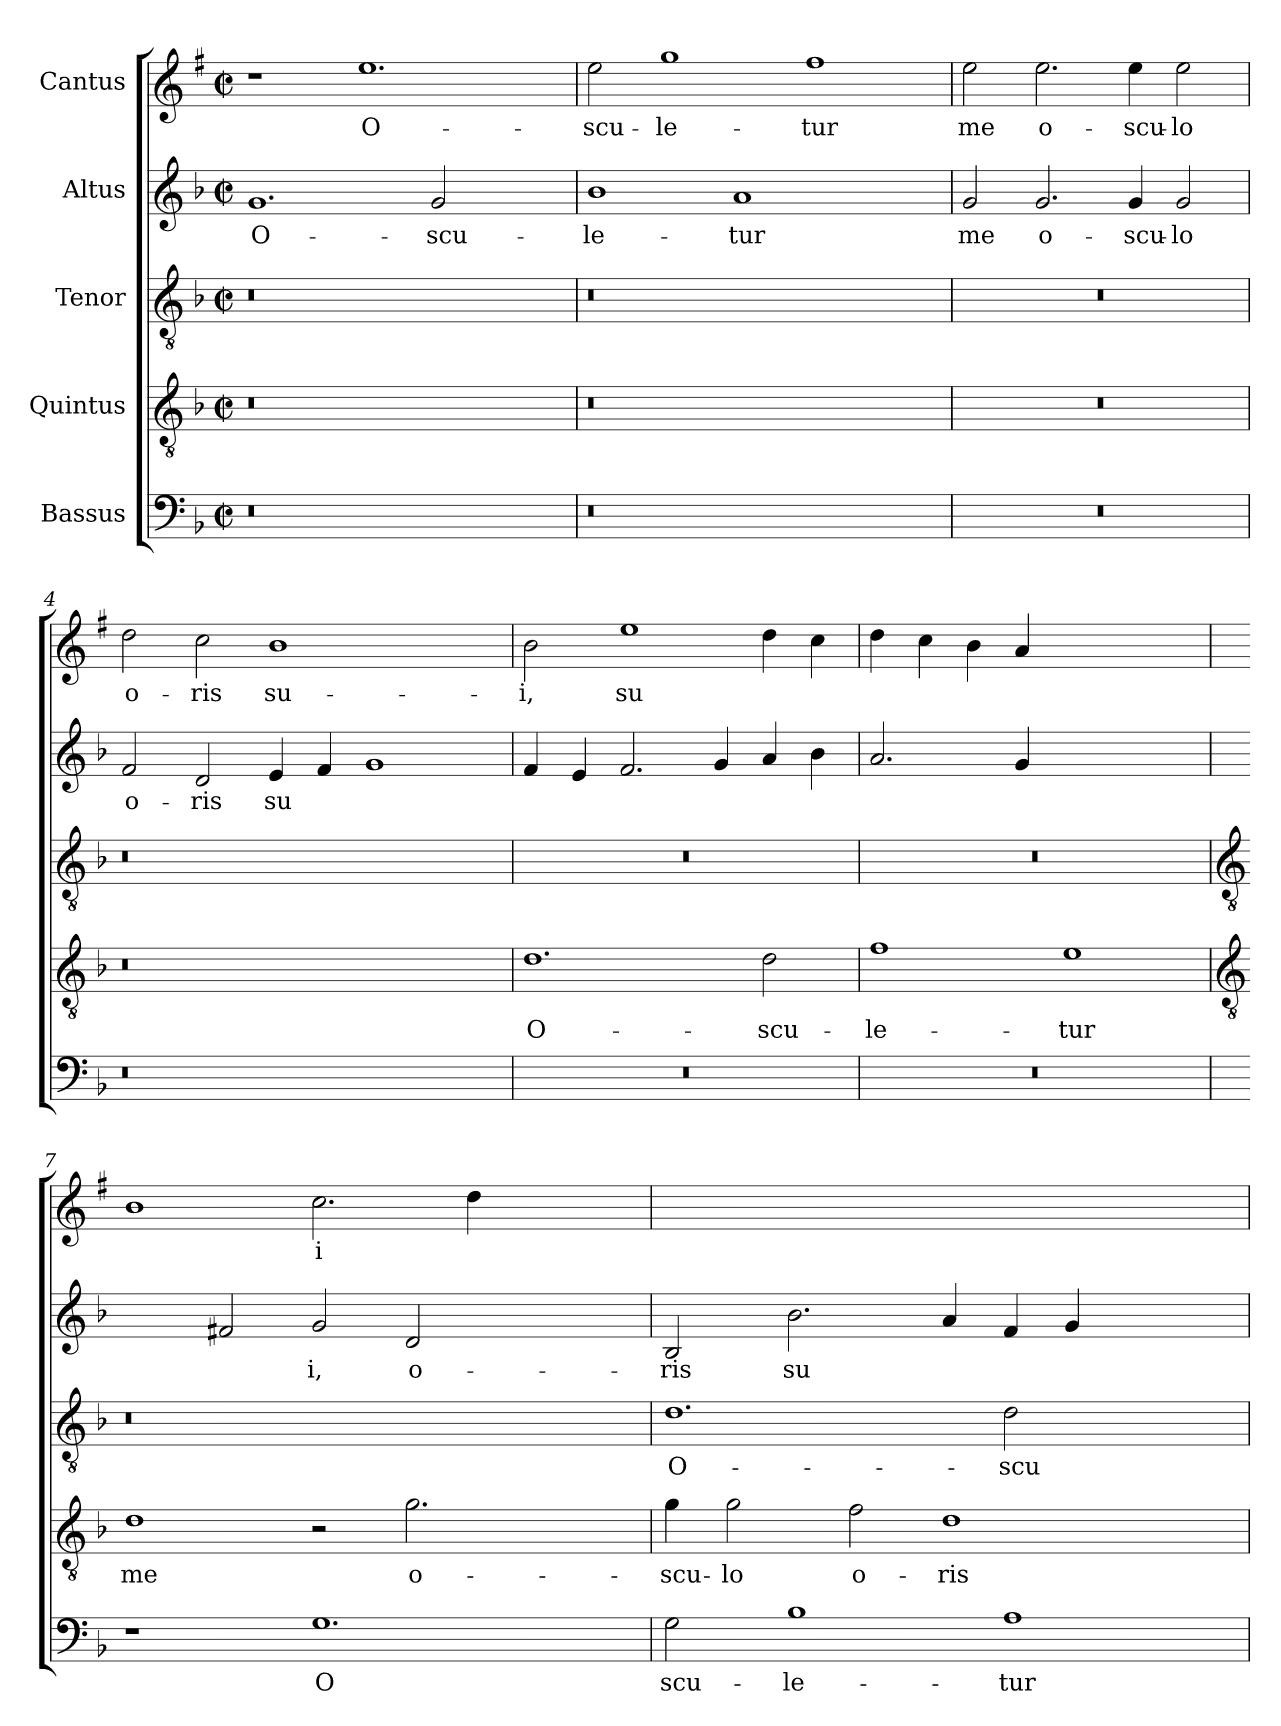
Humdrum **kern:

**kern	**text	**kern	**text	**kern	**text	**kern	**text	**kern	**text
*part5	*part5	*part4	*part4	*part3	*part3	*part2	*part2	*part1	*part1
*staff5	*staff5	*staff4	*staff4	*staff3	*staff3	*staff2	*staff2	*staff1	*staff1
*I"Bassus	*	*I"Quintus	*	*I"Tenor	*	*I"Altus	*	*I"Cantus	*
*clefF4	*	*clefGv2	*	*clefGv2	*	*clefG2	*	*clefG2	*
*	*	*	*	*	*	*	*	*ITrd1c2	*
*k[b-]	*	*k[b-]	*	*k[b-]	*	*k[b-]	*	*k[b-]	*
*F:	*	*F:	*	*F:	*	*F:	*	*F:	*
*M4/2	*	*M4/2	*	*M4/2	*	*M4/2	*	*M4/2	*
*met(c|)	*	*met(c|)	*	*met(c|)	*	*met(c|)	*	*met(c|)	*
=1	=1	=1	=1	=1	=1	=1	=1	=1	=1
!	!	!	!	!	!	!	!LO:LY:b	!	!
0r	.	0r	.	0r	.	1.g	O-	1r	.
!	!	!	!	!	!	!	!	!	!LO:LY:b
.	.	.	.	.	.	.	.	1.dd	O-
!	!	!	!	!	!	!	!LO:LY:b	!	!
.	.	.	.	.	.	2g	-scu-	.	.
2ryy	.	2ryy	.	2ryy	.	2ryy	.	.	.
=2	=2	=2	=2	=2	=2	=2	=2	=2	=2
!	!	!	!	!	!	!	!LO:LY:b	!	!LO:LY:b
0r	.	0r	.	0r	.	1b-	-le-	2dd	-scu-
!	!	!	!	!	!	!	!	!	!LO:LY:b
.	.	.	.	.	.	.	.	1ff	-le-
!	!	!	!	!	!	!	!LO:LY:b	!	!
.	.	.	.	.	.	1a	-tur	.	.
!	!	!	!	!	!	!	!	!	!LO:LY:b
.	.	.	.	.	.	.	.	1ee	-tur
2ryy	.	2ryy	.	2ryy	.	2ryy	.	.	.
=3	=3	=3	=3	=3	=3	=3	=3	=3	=3
!	!	!	!	!	!	!	!LO:LY:b	!	!LO:LY:b
0r	.	0r	.	0r	.	2g	me	2dd	me
!	!	!	!	!	!	!	!LO:LY:b	!	!LO:LY:b
.	.	.	.	.	.	2.g	o-	2.dd	o-
!	!	!	!	!	!	!	!LO:LY:b	!	!LO:LY:b
.	.	.	.	.	.	4g	-scu-	4dd	-scu-
!	!	!	!	!	!	!	!LO:LY:b	!	!LO:LY:b
.	.	.	.	.	.	2g	-lo	2dd	-lo
=4	=4	=4	=4	=4	=4	=4	=4	=4	=4
!	!	!	!	!	!	!	!LO:LY:b	!	!LO:LY:b
0r	.	0r	.	0r	.	2f	o-	2cc	o-
!	!	!	!	!	!	!	!LO:LY:b	!	!LO:LY:b
.	.	.	.	.	.	2d	-ris	2b-	-ris
!	!	!	!	!	!	!	!LO:LY:b	!	!LO:LY:b
.	.	.	.	.	.	4e	su	1a	su-
.	.	.	.	.	.	4f	.	.	.
.	.	.	.	.	.	1g	.	.	.
2ryy	.	2ryy	.	2ryy	.	.	.	2ryy	.
=5	=5	=5	=5	=5	=5	=5	=5	=5	=5
!	!	!	!LO:LY:b	!	!	!	!	!	!LO:LY:b
0r	.	1.d	O-	0r	.	4f	.	2a	-i,
.	.	.	.	.	.	4e	.	.	.
!	!	!	!	!	!	!	!	!	!LO:LY:b
.	.	.	.	.	.	2.f	.	1dd	su
.	.	.	.	.	.	4g	.	.	.
!	!	!	!LO:LY:b	!	!	!	!	!	!
.	.	2d	-scu-	.	.	4a	.	4cc	.
.	.	.	.	.	.	4b-	.	4b-	.
=6	=6	=6	=6	=6	=6	=6	=6	=6	=6
!	!	!	!LO:LY:b	!	!	!	!	!	!
0r	.	1f	-le-	0r	.	2.a	.	4cc	.
.	.	.	.	.	.	.	.	4b-	.
.	.	.	.	.	.	.	.	4a	.
.	.	.	.	.	.	4g	.	4g	.
!	!	!	!LO:LY:b	!	!	!	!	!	!
.	.	1e	-tur	.	.	[2gyy	.	1ryy	.
.	.	.	.	.	.	2ryy	.	.	.
!!LO:LB:g=z
=7	=7	=7	=7	=7	=7	=7	=7	=7	=7
*	*	*clefGv2	*	*clefGv2	*	*	*	*	*
!	!	!	!LO:LY:b	!	!	!	!	!	!
1r	.	1d	me	0r	.	2gyy]	.	1a	.
.	.	.	.	.	.	2f#	.	.	.
!	!LO:LY:b	!	!	!	!	!	!LO:LY:b	!	!LO:LY:b
1.G	O	2r	.	.	.	2g	i,	2.b-	i
!	!	!	!LO:LY:b	!	!	!	!LO:LY:b	!	!
.	.	2.g	o-	.	.	2d	o-	.	.
.	.	.	.	.	.	.	.	4cc	.
.	.	.	.	2ryy	.	2ryy	.	2ryy	.
.	.	4ryy	.	.	.	.	.	.	.
=7A	=7A	=7A	=7A	=7A	=7A	=7A	=7A	=7A	=7A
!	!LO:LY:b	!	!LO:LY:b	!	!LO:LY:b	!	!LO:LY:b	!	!
2G	scu-	4g	-scu-	1.d	O-	2B-	-ris	[1.ddyy	.
!	!	!	!LO:LY:b	!	!	!	!	!	!
.	.	2g	-lo	.	.	.	.	.	.
!	!LO:LY:b	!	!	!	!	!	!LO:LY:b	!	!
1B-	-le-	.	.	.	.	2.b-	su	.	.
!	!	!	!LO:LY:b	!	!	!	!	!	!
.	.	2f	o-	.	.	.	.	.	.
!	!	!	!LO:LY:b	!	!	!	!	!	!
.	.	1d	-ris	.	.	4a	.	.	.
!	!LO:LY:b	!	!	!	!LO:LY:b	!	!	!	!
1A	-tur	.	.	2d	-scu-	4f	.	2ddyy]	.
.	.	.	.	.	.	4g	.	.	.
.	.	.	.	2ryy	.	2ryy	.	2ryy	.
.	.	4ryy	.	.	.	.	.	.	.
=	=	=	=	=	=	=	=	=	=
*-	*-	*-	*-	*-	*-	*-	*-	*-	*-
